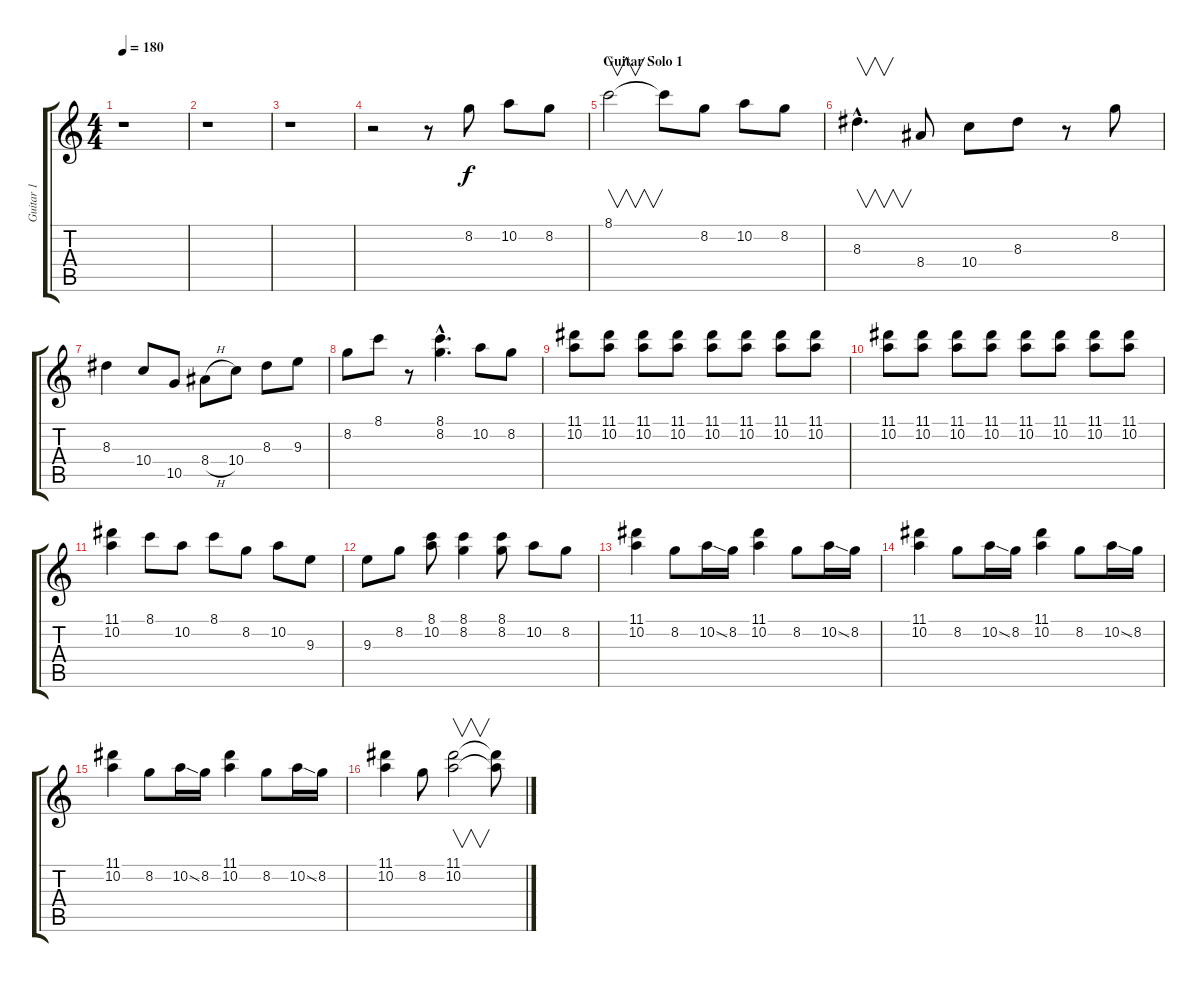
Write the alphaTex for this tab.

\track ("Guitar 1" "Guitar 1") {instrument distortionguitar}
\staff {score tabs}
\tuning (E4 B3 G3 D3 A2 E2) {hide}
\ts (4 4)
\tempo 180
\clef g2
\ks c
r.1{dy f} |
r.1 |
r.1 |
r.2 r.8 8.2.8 10.2.8 8.2.8 |
\section ("" "Guitar Solo 1")
8.1.2{v} 8.1{t}.8 8.2.8 10.2.8 8.2.8 |
8.3{hac}.4{v d} 8.4.8 10.4.8 8.3.8 r.8 8.2.8 |
8.3.4 10.4.8 10.5.8 8.4{h}.8 10.4.8 8.3.8 9.3.8 |
8.2.8 8.1.8 r.8 (8.1{hac} 8.2{hac}).4{d} 10.2.8 8.2.8 |
(11.1 10.2).8 (11.1 10.2).8 (11.1 10.2).8 (11.1 10.2).8 (11.1 10.2).8 (11.1 10.2).8 (11.1 10.2).8 (11.1 10.2).8 |
(11.1 10.2).8 (11.1 10.2).8 (11.1 10.2).8 (11.1 10.2).8 (11.1 10.2).8 (11.1 10.2).8 (11.1 10.2).8 (11.1 10.2).8 |
(11.1 10.2).4 8.1.8 10.2.8 8.1.8 8.2.8 10.2.8 9.3.8 |
9.3.8 8.2.8 (8.1 10.2).8 (8.1 8.2).4 (8.1 8.2).8 10.2.8 8.2.8 |
(11.1 10.2).4 8.2.8 10.2{ss}.16 8.2.16 (11.1 10.2).4 8.2.8 10.2{ss}.16 8.2.16 |
(11.1 10.2).4 8.2.8 10.2{ss}.16 8.2.16 (11.1 10.2).4 8.2.8 10.2{ss}.16 8.2.16 |
(11.1 10.2).4 8.2.8 10.2{ss}.16 8.2.16 (11.1 10.2).4 8.2.8 10.2{ss}.16 8.2.16 |
(11.1 10.2).4 8.2.8 (11.1 10.2).2{v} (11.1{t} 10.2{t}).8
